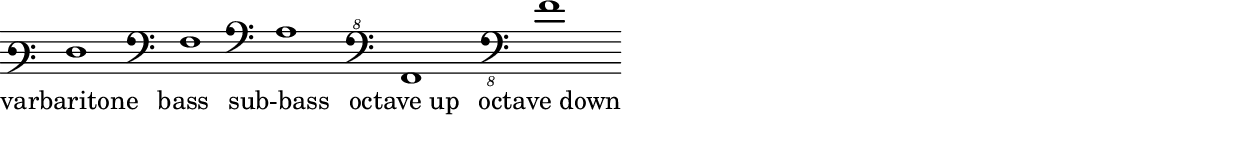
%% Generated by lilypond-book.py
%% Options: [exampleindent=10.16\mm,indent=0\mm,line-width=13.0\cm,notime,quote]
\include "lilypond-book-preamble.ly"


% ****************************************************************
% Start cut-&-pastable-section
% ****************************************************************



\paper {
  indent = 0\mm
  line-width = 13.0\cm
  % offset the left padding, also add 1mm as lilypond creates cropped
  % images with a little space on the right
  line-width = #(- line-width (* mm  3.000000) (* mm 1))
  line-width = 13.0\cm - 2.0 * 10.16\mm
  % offset the left padding, also add 1mm as lilypond creates cropped
  % images with a little space on the right
  line-width = #(- line-width (* mm  3.000000) (* mm 1))
}

\layout {
  
 \context {
   \Score
   timing = ##f
 }
 \context {
   \Staff
   \remove "Time_signature_engraver"
 }
}





% ****************************************************************
% ly snippet:
% ****************************************************************
\sourcefileline 3486
<<
  \relative c {
    \override Staff.Clef #'full-size-change = ##t
    \clef varbaritone
    f1
    \clef bass
    f1
    \clef subbass
    f1
    \clef "F^8"
    f1
    \clef "F_8"
    f1
  }
  \lyrics {
    "varbaritone  "
    "bass  "
    "sub-bass  "
    "octave up  "
    "octave down"
  }
>>



% ****************************************************************
% end ly snippet
% ****************************************************************
